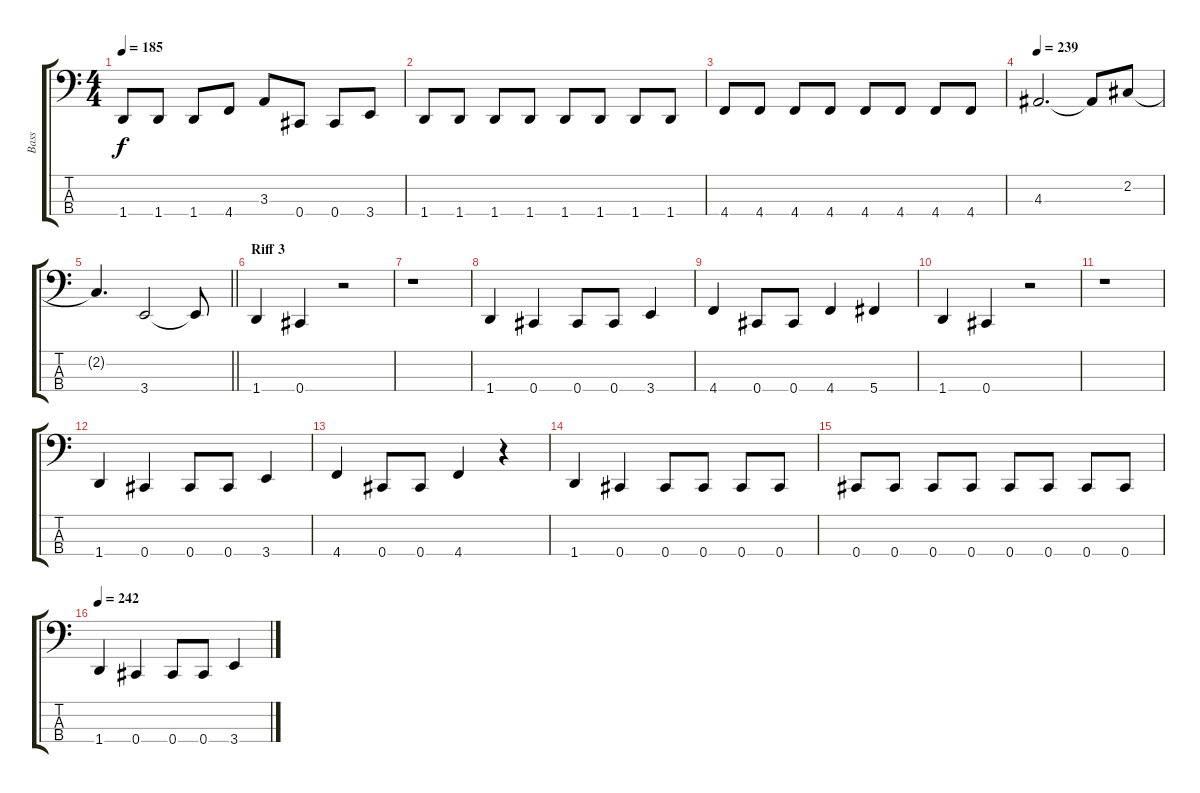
\track ("Bass" "Bass") {instrument electricbassfinger}
\staff {score tabs}
\tuning (E2 B1 Gb1 Db1) {hide}
\ts (4 4)
\tempo 185
\clef f4
\ks c
1.4.8{dy f} 1.4.8 1.4.8 4.4.8 3.3.8 0.4.8 0.4.8 3.4.8 |
1.4.8 1.4.8 1.4.8 1.4.8 1.4.8 1.4.8 1.4.8 1.4.8 |
4.4.8 4.4.8 4.4.8 4.4.8 4.4.8 4.4.8 4.4.8 4.4.8 |
\tempo 239
4.3.2{d} 4.3{t}.8 2.2.8 |
\barLineRight lightlight
2.2{t}.4{d} 3.4.2 3.4{t}.8 |
\section ("" "Riff 3")
1.4.4 0.4.4 r.2 |
r.1 |
1.4.4 0.4.4 0.4.8 0.4.8 3.4.4 |
4.4.4 0.4.8 0.4.8 4.4.4 5.4.4 |
1.4.4 0.4.4 r.2 |
r.1 |
1.4.4 0.4.4 0.4.8 0.4.8 3.4.4 |
4.4.4 0.4.8 0.4.8 4.4.4 r.4 |
1.4.4 0.4.4 0.4.8 0.4.8 0.4.8 0.4.8 |
0.4.8 0.4.8 0.4.8 0.4.8 0.4.8 0.4.8 0.4.8 0.4.8 |
\tempo 242
1.4.4 0.4.4 0.4.8 0.4.8 3.4.4
